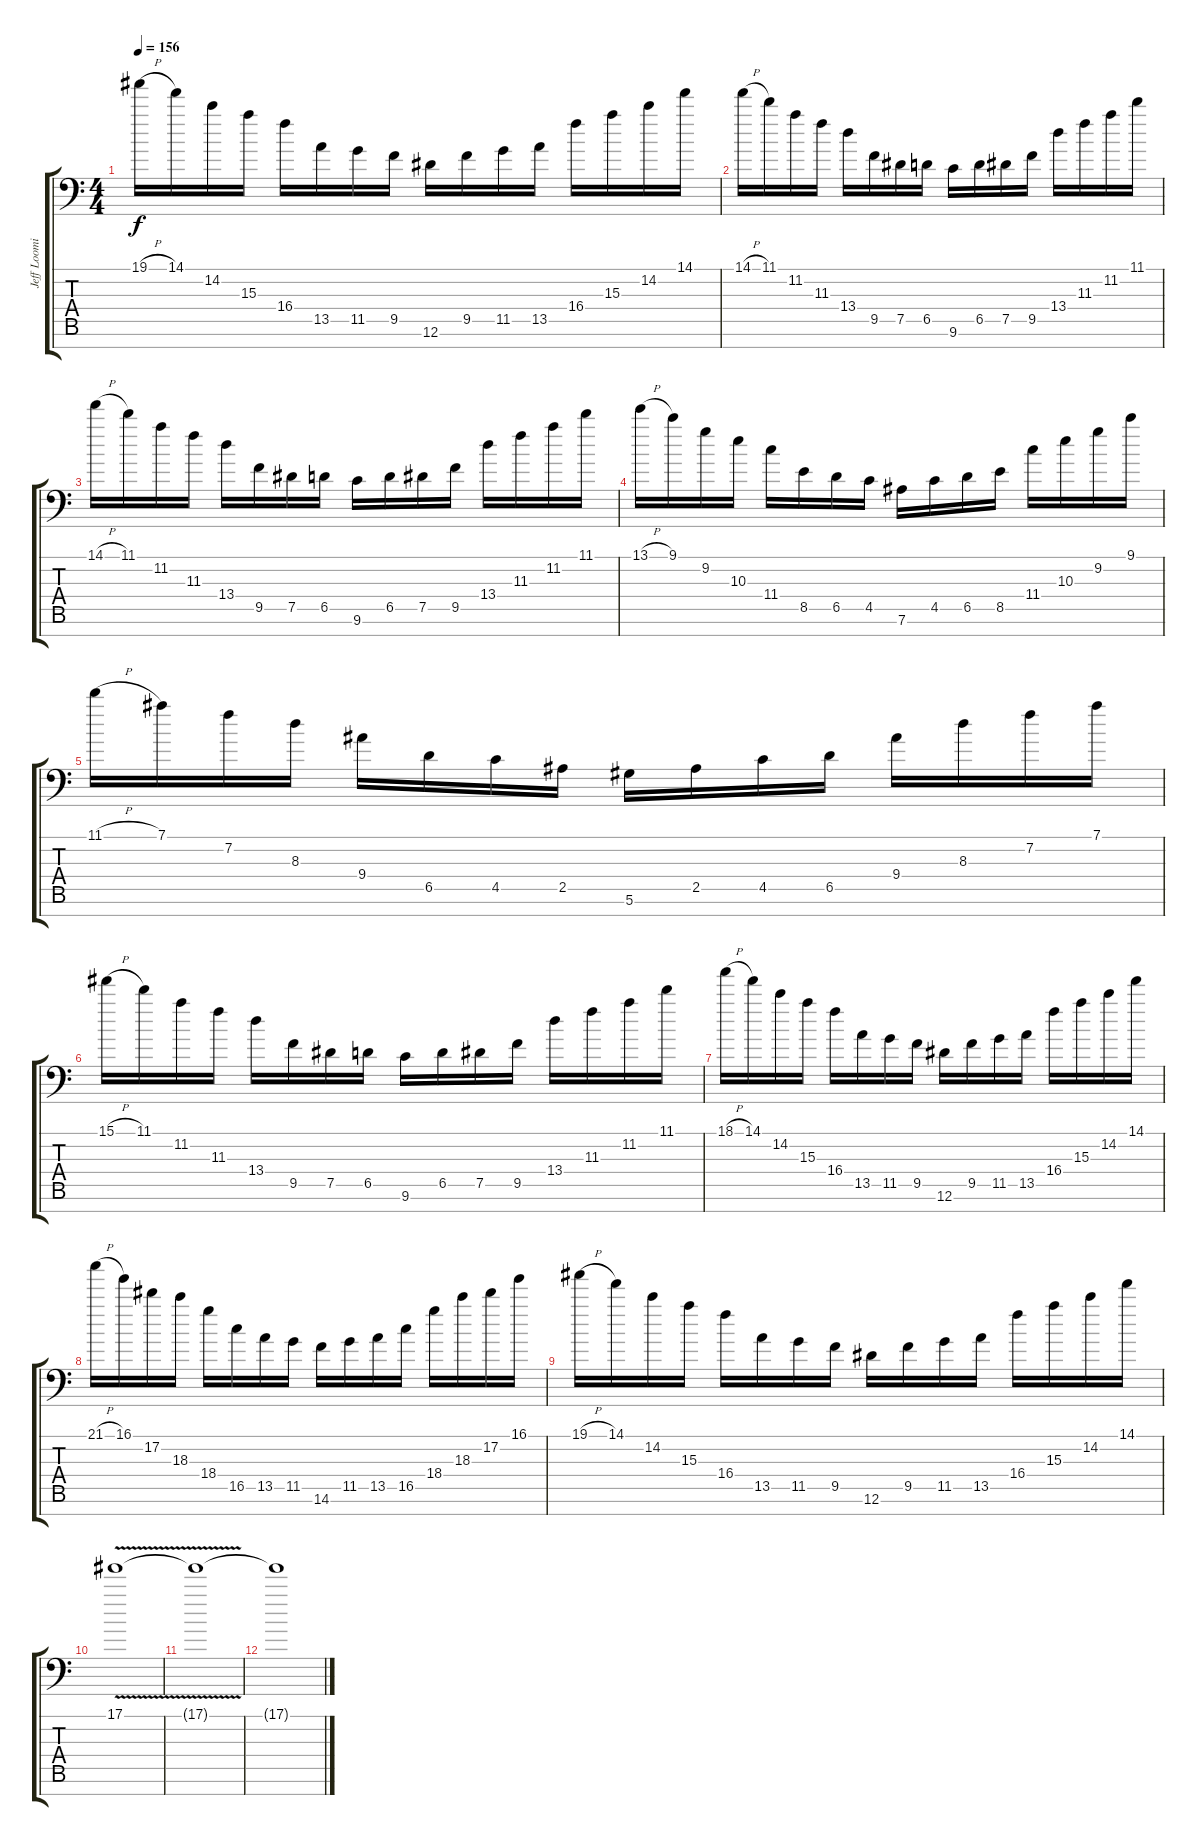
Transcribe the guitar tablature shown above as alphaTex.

\track ("Jeff Loomis Lead and Solo" "Jeff Loomi") {instrument distortionguitar}
\staff {score tabs}
\tuning (Eb4 Bb3 Gb3 Db3 Ab2 Eb2 Bb1) {hide}
\ts (4 4)
\tempo 156
\clef f4
\ks c
19.1{h}.16{dy f} 14.1.16 14.2.16 15.3.16 16.4.16 13.5.16 11.5.16 9.5.16 12.6.16 9.5.16 11.5.16 13.5.16 16.4.16 15.3.16 14.2.16 14.1.16 |
14.1{h}.16 11.1.16 11.2.16 11.3.16 13.4.16 9.5.16 7.5.16 6.5.16 9.6.16 6.5.16 7.5.16 9.5.16 13.4.16 11.3.16 11.2.16 11.1.16 |
14.1{h}.16 11.1.16 11.2.16 11.3.16 13.4.16 9.5.16 7.5.16 6.5.16 9.6.16 6.5.16 7.5.16 9.5.16 13.4.16 11.3.16 11.2.16 11.1.16 |
13.1{h}.16 9.1.16 9.2.16 10.3.16 11.4.16 8.5.16 6.5.16 4.5.16 7.6.16 4.5.16 6.5.16 8.5.16 11.4.16 10.3.16 9.2.16 9.1.16 |
11.1{h}.16 7.1.16 7.2.16 8.3.16 9.4.16 6.5.16 4.5.16 2.5.16 5.6.16 2.5.16 4.5.16 6.5.16 9.4.16 8.3.16 7.2.16 7.1.16 |
15.1{h}.16 11.1.16 11.2.16 11.3.16 13.4.16 9.5.16 7.5.16 6.5.16 9.6.16 6.5.16 7.5.16 9.5.16 13.4.16 11.3.16 11.2.16 11.1.16 |
18.1{h}.16 14.1.16 14.2.16 15.3.16 16.4.16 13.5.16 11.5.16 9.5.16 12.6.16 9.5.16 11.5.16 13.5.16 16.4.16 15.3.16 14.2.16 14.1.16 |
21.1{h}.16 16.1.16 17.2.16 18.3.16 18.4.16 16.5.16 13.5.16 11.5.16 14.6.16 11.5.16 13.5.16 16.5.16 18.4.16 18.3.16 17.2.16 16.1.16 |
19.1{h}.16 14.1.16 14.2.16 15.3.16 16.4.16 13.5.16 11.5.16 9.5.16 12.6.16 9.5.16 11.5.16 13.5.16 16.4.16 15.3.16 14.2.16 14.1.16 |
\section ("" "")
17.1{v}.1 |
17.1{t}.1{volume 1} |
17.1{t}.1
